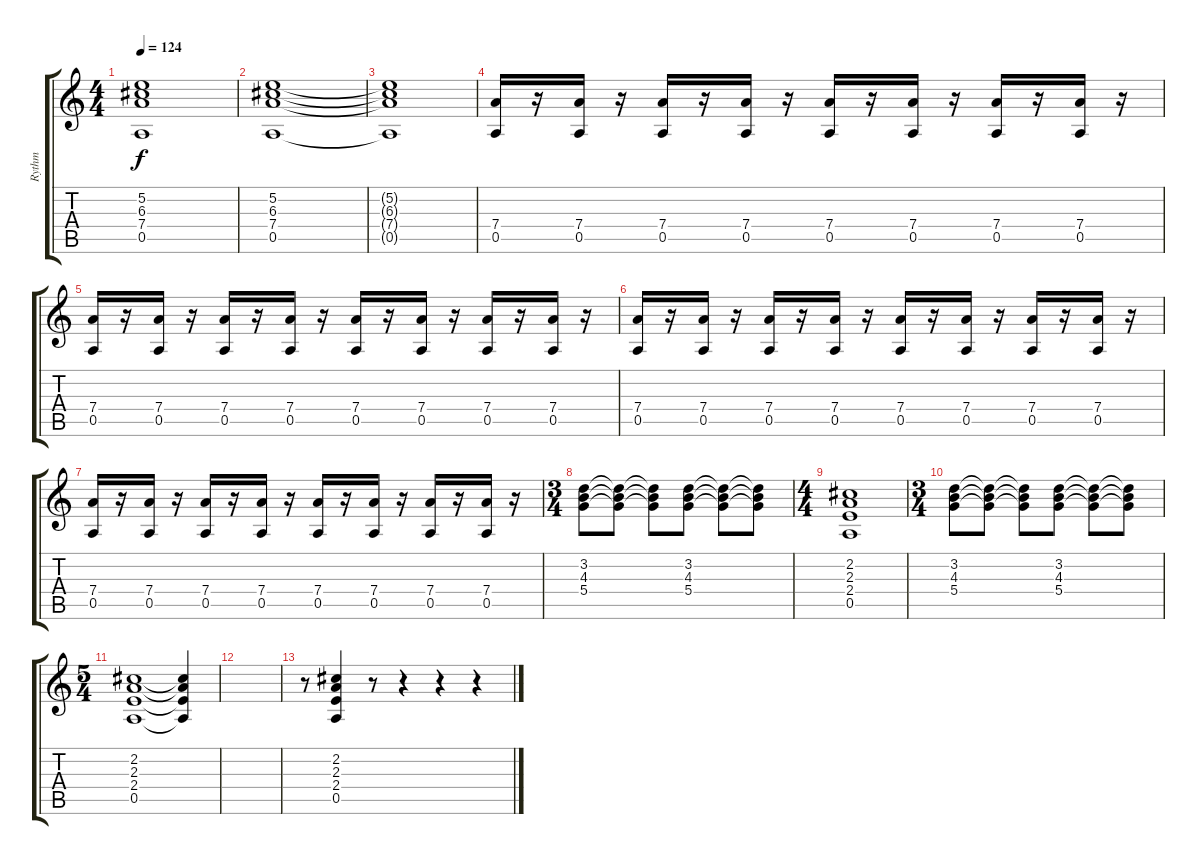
\track ("Rythm" "Rythm") {instrument electricguitarclean}
\staff {score tabs}
\tuning (E4 B3 G3 D3 A2 E2) {hide}
\ts (4 4)
\tempo 124
\clef g2
\ks c
(5.2{t} 6.3{t} 7.4{t} 0.5{t}).1{dy f} |
(5.2 6.3 7.4 0.5).1 |
(5.2{t} 6.3{t} 7.4{t} 0.5{t}).1 |
(7.4 0.5).16 r.16 (7.4 0.5).16 r.16 (7.4 0.5).16 r.16 (7.4 0.5).16 r.16 (7.4 0.5).16 r.16 (7.4 0.5).16 r.16 (7.4 0.5).16 r.16 (7.4 0.5).16 r.16 |
(7.4 0.5).16 r.16 (7.4 0.5).16 r.16 (7.4 0.5).16 r.16 (7.4 0.5).16 r.16 (7.4 0.5).16 r.16 (7.4 0.5).16 r.16 (7.4 0.5).16 r.16 (7.4 0.5).16 r.16 |
(7.4 0.5).16 r.16 (7.4 0.5).16 r.16 (7.4 0.5).16 r.16 (7.4 0.5).16 r.16 (7.4 0.5).16 r.16 (7.4 0.5).16 r.16 (7.4 0.5).16 r.16 (7.4 0.5).16 r.16 |
(7.4 0.5).16 r.16 (7.4 0.5).16 r.16 (7.4 0.5).16 r.16 (7.4 0.5).16 r.16 (7.4 0.5).16 r.16 (7.4 0.5).16 r.16 (7.4 0.5).16 r.16 (7.4 0.5).16 r.16 |
\ts (3 4)
(3.2 4.3 5.4).8 (3.2{t} 4.3{t} 5.4{t}).8 (3.2{t} 4.3{t} 5.4{t}).8 (3.2 4.3 5.4).8 (3.2{t} 4.3{t} 5.4{t}).8 (3.2{t} 4.3{t} 5.4{t}).8 |
\ts (4 4)
(2.2 2.3 2.4 0.5).1 |
\ts (3 4)
(3.2 4.3 5.4).8 (3.2{t} 4.3{t} 5.4{t}).8 (3.2{t} 4.3{t} 5.4{t}).8 (3.2 4.3 5.4).8 (3.2{t} 4.3{t} 5.4{t}).8 (3.2{t} 4.3{t} 5.4{t}).8 |
\ts (5 4)
(2.2 2.3 2.4 0.5).1 (2.2{t} 2.3{t} 2.4{t} 0.5{t}).4 |
|
r.8 (2.2 2.3 2.4 0.5).4 r.8 r.4 r.4 r.4
